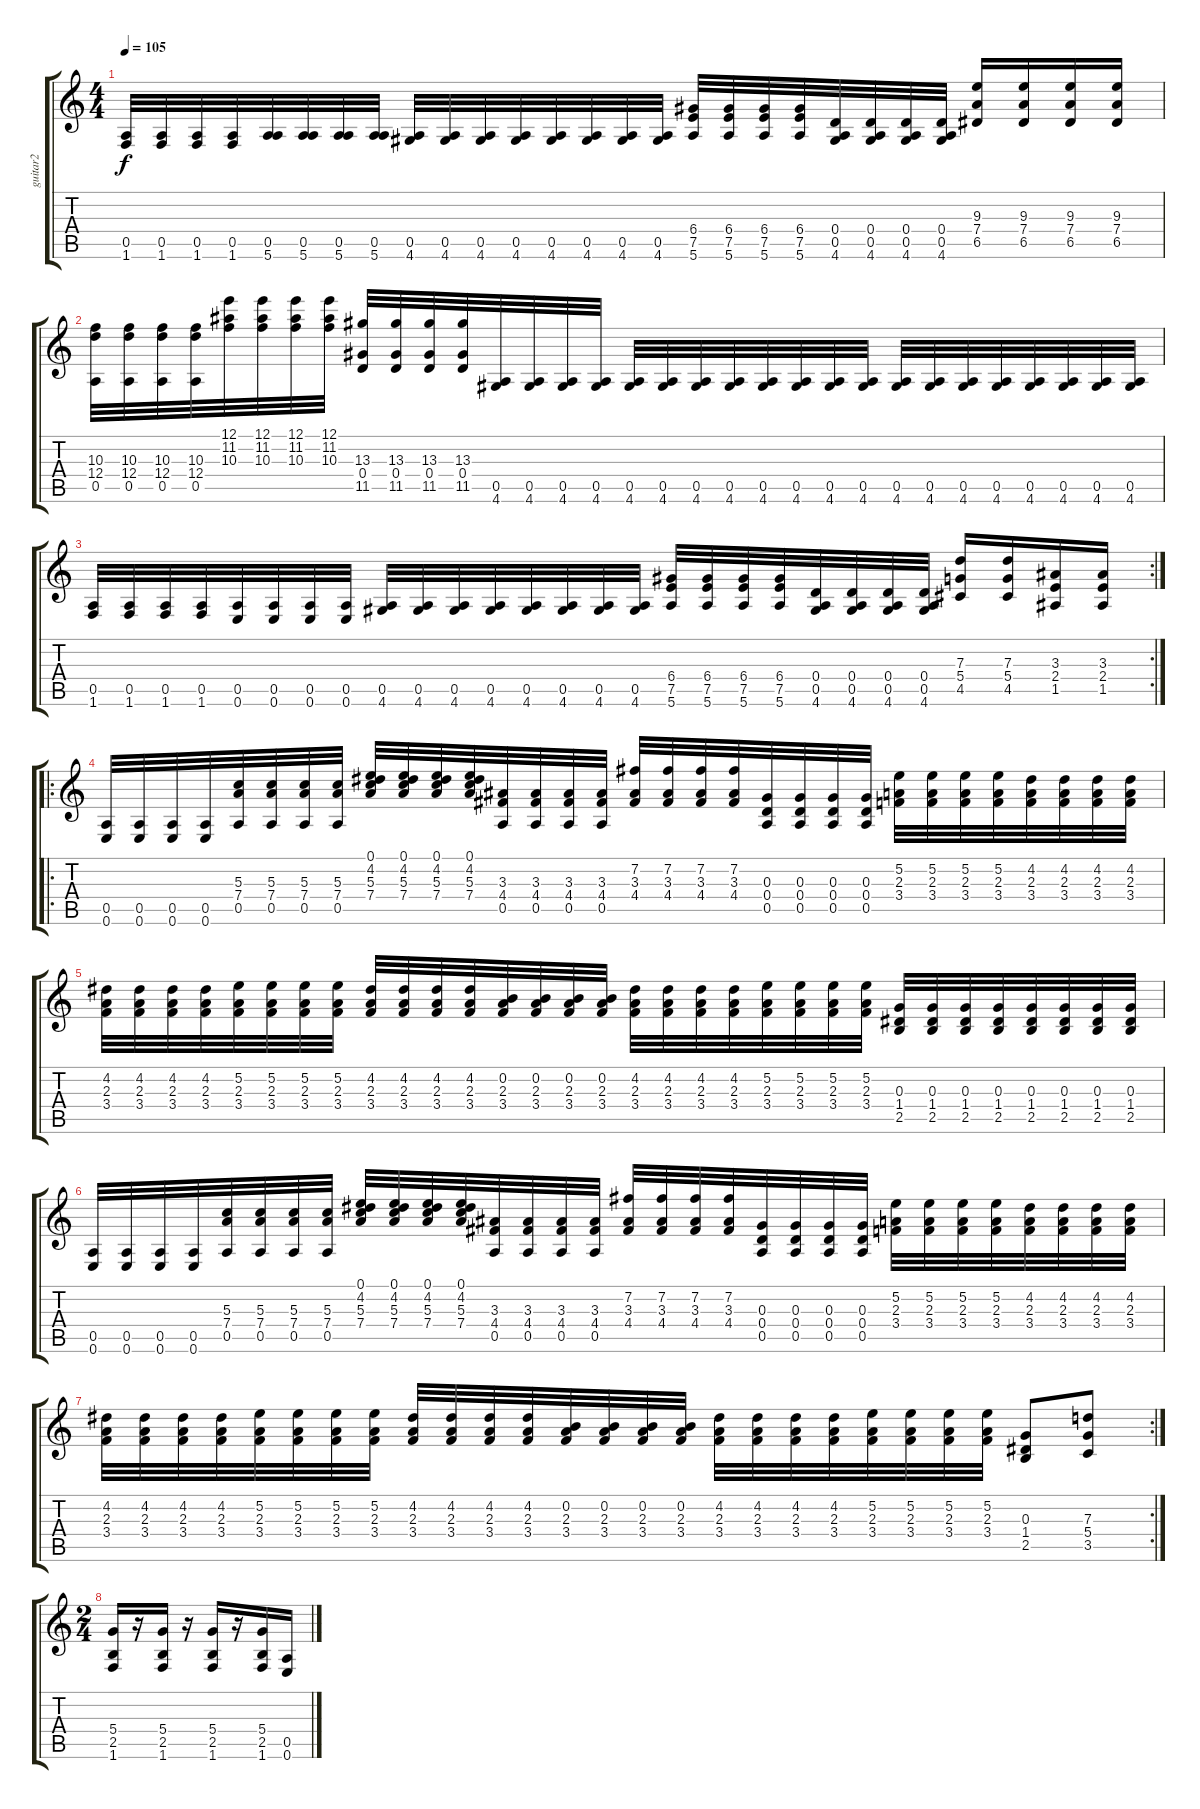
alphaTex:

\track ("guitar2" "guitar2") {instrument overdrivenguitar}
\staff {score tabs}
\tuning (E4 B3 G3 D3 A2 E2) {hide}
\ts (4 4)
\tempo 105
\clef g2
\ks c
(0.5 1.6).32{dy f} (0.5 1.6).32 (0.5 1.6).32 (0.5 1.6).32 (0.5 5.6).32 (0.5 5.6).32 (0.5 5.6).32 (0.5 5.6).32 (0.5 4.6).32 (0.5 4.6).32 (0.5 4.6).32 (0.5 4.6).32 (0.5 4.6).32 (0.5 4.6).32 (0.5 4.6).32 (0.5 4.6).32 (6.4 7.5 5.6).32 (6.4 7.5 5.6).32 (6.4 7.5 5.6).32 (6.4 7.5 5.6).32 (0.4 0.5 4.6).32 (0.4 0.5 4.6).32 (0.4 0.5 4.6).32 (0.4 0.5 4.6).32 (9.3 7.4 6.5).16 (9.3 7.4 6.5).16 (9.3 7.4 6.5).16 (9.3 7.4 6.5).16 |
(10.3 12.4 0.5).32 (10.3 12.4 0.5).32 (10.3 12.4 0.5).32 (10.3 12.4 0.5).32 (12.1 11.2 10.3).32 (12.1 11.2 10.3).32 (12.1 11.2 10.3).32 (12.1 11.2 10.3).32 (13.3 0.4 11.5).32 (13.3 0.4 11.5).32 (13.3 0.4 11.5).32 (13.3 0.4 11.5).32 (0.5 4.6).32 (0.5 4.6).32 (0.5 4.6).32 (0.5 4.6).32 (0.5 4.6).32 (0.5 4.6).32 (0.5 4.6).32 (0.5 4.6).32 (0.5 4.6).32 (0.5 4.6).32 (0.5 4.6).32 (0.5 4.6).32 (0.5 4.6).32 (0.5 4.6).32 (0.5 4.6).32 (0.5 4.6).32 (0.5 4.6).32 (0.5 4.6).32 (0.5 4.6).32 (0.5 4.6).32 |
\rc 2
(0.5 1.6).32 (0.5 1.6).32 (0.5 1.6).32 (0.5 1.6).32 (0.5 0.6).32 (0.5 0.6).32 (0.5 0.6).32 (0.5 0.6).32 (0.5 4.6).32 (0.5 4.6).32 (0.5 4.6).32 (0.5 4.6).32 (0.5 4.6).32 (0.5 4.6).32 (0.5 4.6).32 (0.5 4.6).32 (6.4 7.5 5.6).32 (6.4 7.5 5.6).32 (6.4 7.5 5.6).32 (6.4 7.5 5.6).32 (0.4 0.5 4.6).32 (0.4 0.5 4.6).32 (0.4 0.5 4.6).32 (0.4 0.5 4.6).32 (7.3 5.4 4.5).16 (7.3 5.4 4.5).16 (3.3 2.4 1.5).16 (3.3 2.4 1.5).16 |
\ro
(0.5 0.6).32 (0.5 0.6).32 (0.5 0.6).32 (0.5 0.6).32 (5.3 7.4 0.5).32 (5.3 7.4 0.5).32 (5.3 7.4 0.5).32 (5.3 7.4 0.5).32 (0.1 4.2 5.3 7.4).32 (0.1 4.2 5.3 7.4).32 (0.1 4.2 5.3 7.4).32 (0.1 4.2 5.3 7.4).32 (3.3 4.4 0.5).32 (3.3 4.4 0.5).32 (3.3 4.4 0.5).32 (3.3 4.4 0.5).32 (7.2 3.3 4.4).32 (7.2 3.3 4.4).32 (7.2 3.3 4.4).32 (7.2 3.3 4.4).32 (0.3 0.4 0.5).32 (0.3 0.4 0.5).32 (0.3 0.4 0.5).32 (0.3 0.4 0.5).32 (5.2 2.3 3.4).32 (5.2 2.3 3.4).32 (5.2 2.3 3.4).32 (5.2 2.3 3.4).32 (4.2 2.3 3.4).32 (4.2 2.3 3.4).32 (4.2 2.3 3.4).32 (4.2 2.3 3.4).32 |
(4.2 2.3 3.4).32 (4.2 2.3 3.4).32 (4.2 2.3 3.4).32 (4.2 2.3 3.4).32 (5.2 2.3 3.4).32 (5.2 2.3 3.4).32 (5.2 2.3 3.4).32 (5.2 2.3 3.4).32 (4.2 2.3 3.4).32 (4.2 2.3 3.4).32 (4.2 2.3 3.4).32 (4.2 2.3 3.4).32 (0.2 2.3 3.4).32 (0.2 2.3 3.4).32 (0.2 2.3 3.4).32 (0.2 2.3 3.4).32 (4.2 2.3 3.4).32 (4.2 2.3 3.4).32 (4.2 2.3 3.4).32 (4.2 2.3 3.4).32 (5.2 2.3 3.4).32 (5.2 2.3 3.4).32 (5.2 2.3 3.4).32 (5.2 2.3 3.4).32 (0.3 1.4 2.5).32 (0.3 1.4 2.5).32 (0.3 1.4 2.5).32 (0.3 1.4 2.5).32 (0.3 1.4 2.5).32 (0.3 1.4 2.5).32 (0.3 1.4 2.5).32 (0.3 1.4 2.5).32 |
(0.5 0.6).32 (0.5 0.6).32 (0.5 0.6).32 (0.5 0.6).32 (5.3 7.4 0.5).32 (5.3 7.4 0.5).32 (5.3 7.4 0.5).32 (5.3 7.4 0.5).32 (0.1 4.2 5.3 7.4).32 (0.1 4.2 5.3 7.4).32 (0.1 4.2 5.3 7.4).32 (0.1 4.2 5.3 7.4).32 (3.3 4.4 0.5).32 (3.3 4.4 0.5).32 (3.3 4.4 0.5).32 (3.3 4.4 0.5).32 (7.2 3.3 4.4).32 (7.2 3.3 4.4).32 (7.2 3.3 4.4).32 (7.2 3.3 4.4).32 (0.3 0.4 0.5).32 (0.3 0.4 0.5).32 (0.3 0.4 0.5).32 (0.3 0.4 0.5).32 (5.2 2.3 3.4).32 (5.2 2.3 3.4).32 (5.2 2.3 3.4).32 (5.2 2.3 3.4).32 (4.2 2.3 3.4).32 (4.2 2.3 3.4).32 (4.2 2.3 3.4).32 (4.2 2.3 3.4).32 |
\rc 2
(4.2 2.3 3.4).32 (4.2 2.3 3.4).32 (4.2 2.3 3.4).32 (4.2 2.3 3.4).32 (5.2 2.3 3.4).32 (5.2 2.3 3.4).32 (5.2 2.3 3.4).32 (5.2 2.3 3.4).32 (4.2 2.3 3.4).32 (4.2 2.3 3.4).32 (4.2 2.3 3.4).32 (4.2 2.3 3.4).32 (0.2 2.3 3.4).32 (0.2 2.3 3.4).32 (0.2 2.3 3.4).32 (0.2 2.3 3.4).32 (4.2 2.3 3.4).32 (4.2 2.3 3.4).32 (4.2 2.3 3.4).32 (4.2 2.3 3.4).32 (5.2 2.3 3.4).32 (5.2 2.3 3.4).32 (5.2 2.3 3.4).32 (5.2 2.3 3.4).32 (0.3 1.4 2.5).8 (7.3 5.4 3.5).8 |
\ts (2 4)
(5.4 2.5 1.6).16 r.16 (5.4 2.5 1.6).16 r.16 (5.4 2.5 1.6).16 r.16 (5.4 2.5 1.6).16 (0.5 0.6).16
